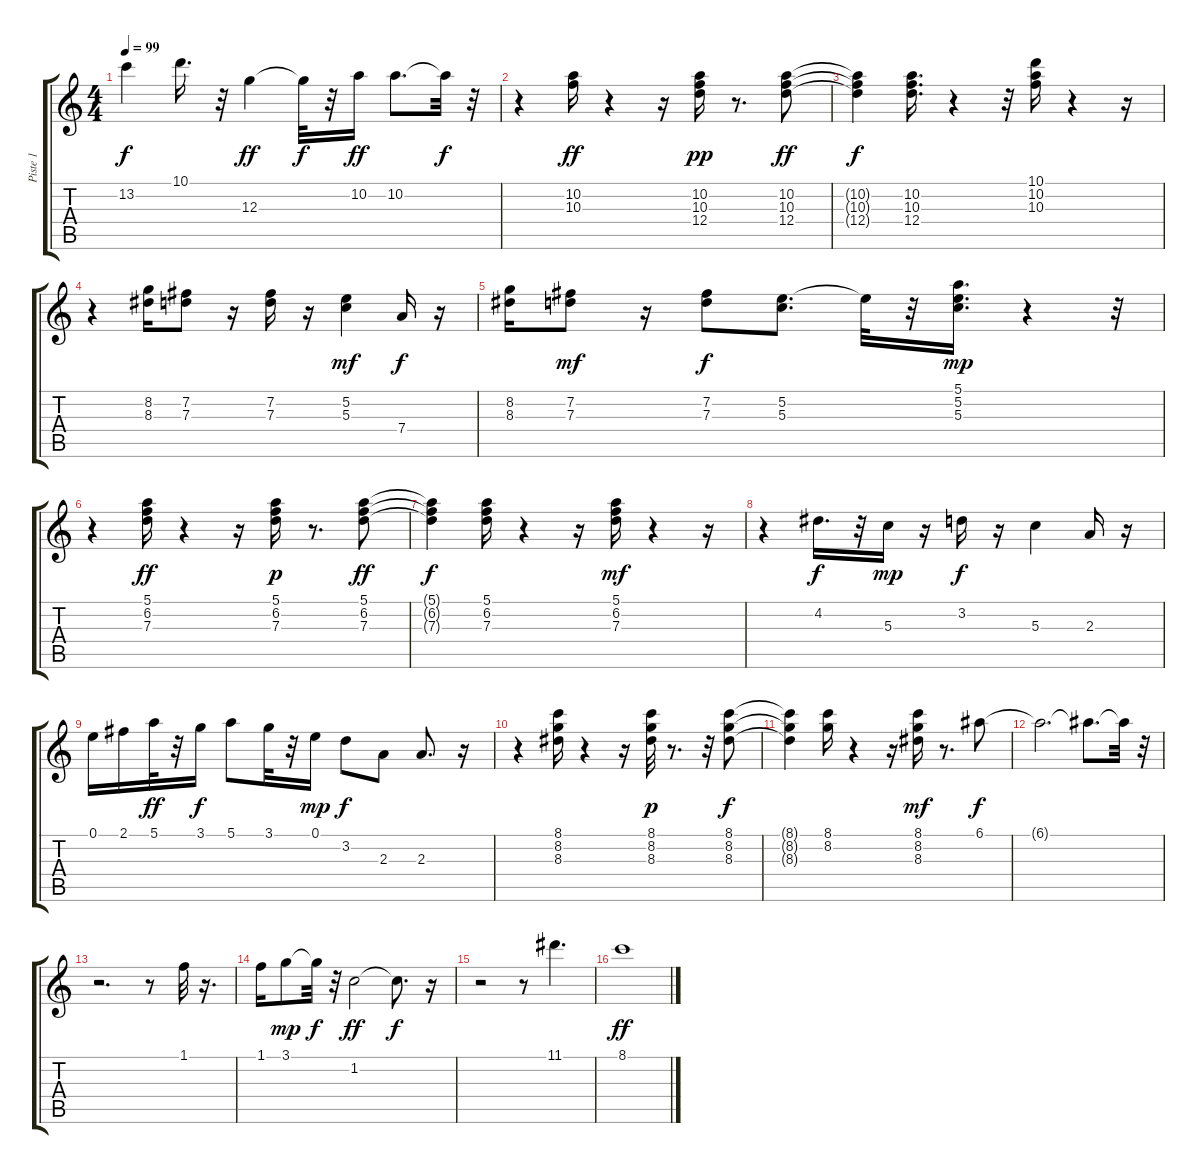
\track ("Piste 1" "Piste 1") {instrument overdrivenguitar}
\staff {score tabs}
\tuning (E4 B3 G3 D3 A2 E2) {hide}
\ts (4 4)
\tempo 99
\clef g2
\ks c
13.2{t}.4{dy f} 10.1.16{d} r.32 12.3.4{dy ff} 12.3{t}.32{dy f} r.32 10.2.16{dy ff} 10.2.8{d} 10.2{t}.32{dy f} r.32 |
r.4 (10.2 10.3).16{dy ff} r.4 r.16 (10.2 10.3 12.4).16{dy pp} r.8{d} (10.2 10.3 12.4).8{dy ff} |
(10.2{t} 10.3{t} 12.4{t}).4{dy f} (10.2 10.3 12.4).16{d} r.4 r.32 (10.1 10.2 10.3).16 r.4 r.16 |
r.4 (8.2 8.3).16 (7.2 7.3).8 r.16 (7.2 7.3).16 r.16 (5.2 5.3).4{dy mf} 7.4.16{dy f} r.16 |
(8.2 8.3).16 (7.2 7.3).8{dy mf} r.16 (7.2 7.3).8{dy f} (5.2 5.3).8{d} 5.2{t}.32 r.32 (5.1 5.2 5.3).16{d dy mp} r.4 r.32 |
r.4 (5.1 6.2 7.3).16{dy ff} r.4 r.16 (5.1 6.2 7.3).16{dy p} r.8{d} (5.1 6.2 7.3).8{dy ff} |
(5.1{t} 6.2{t} 7.3{t}).4{dy f} (5.1 6.2 7.3).16 r.4 r.16 (5.1 6.2 7.3).16{dy mf} r.4 r.16 |
r.4 4.2.16{d dy f} r.32 5.3.16{dy mp} r.16 3.2.16{dy f} r.16 5.3.4 2.3.16 r.16 |
0.1.16 2.1.16 5.1.32{dy ff} r.32 3.1.16{dy f} 5.1.8 3.1.32 r.32 0.1.16{dy mp} 3.2.8{dy f} 2.3.8 2.3.8{d} r.16 |
r.4 (8.1 8.2 8.3).16 r.4 r.16 (8.1 8.2 8.3).32{dy p} r.8{d} r.32 (8.1 8.2 8.3).8{dy f} |
(8.1{t} 8.2{t} 8.3{t}).4 (8.1 8.2).16 r.4 r.16 (8.1 8.2 8.3).16{dy mf} r.8{d} 6.1.8{dy f} |
6.1{t}.2{d} 6.1{t}.8{d} 6.1{t}.32 r.32 |
r.2{d} r.8 1.1.32 r.16{d} |
1.1.16 3.1.8{dy mp} 3.1{t}.32{dy f} r.32 1.2.2{dy ff} 1.2{t}.8{d dy f} r.16 |
r.2 r.8 11.1.4{d} |
8.1.1{dy ff}
